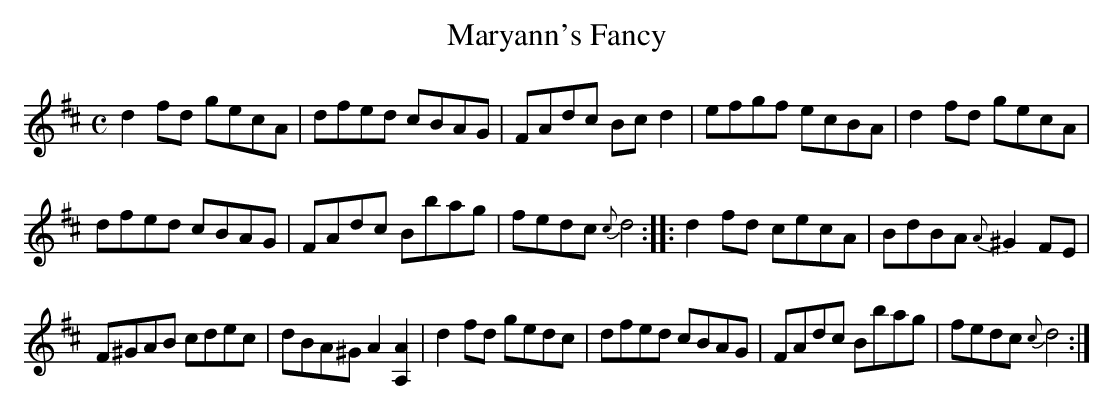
X:1
T:Maryann's Fancy
M:C
L:1/8
K:D
d2 fd gecA | dfed cBAG | FAdc Bc d2 | efgf ecBA | d2 fd gecA |
dfed cBAG | FAdc Bbag | fedc {c}d4::d2 fd cecA | BdBA {A}^G2 FE |
F^GAB cdec | dBA^G A2 [A,2A2] | d2 fd gedc | dfed cBAG | FAdc Bbag | fedc {c}d4 :|
